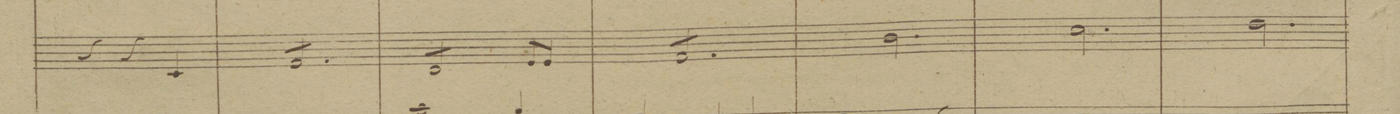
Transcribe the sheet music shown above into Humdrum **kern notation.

**kern	**dynam
*I"Viole	*
*clefC3	*
*k[b-]	*
*M3/4	*
4r	.
4r	.
4D/	.
=42	=42
8G/L	.
8G/	.
8G/	.
8G/	.
8G/	.
8G/J	.
=43	=43
8E/L	.
8E/	.
8E/	.
8E/J	.
*Xtremolo	*
8F/L	.
8F/J	.
=44	=44
*tremolo	*
8G/L	.
8G/	.
8G/	.
8G/	.
8G/	.
8G/J	.
=45	=45
2.c\	.
=46	=46
2.d\	.
=47	=47
2.e\	.
=48	=48
*-	*-
